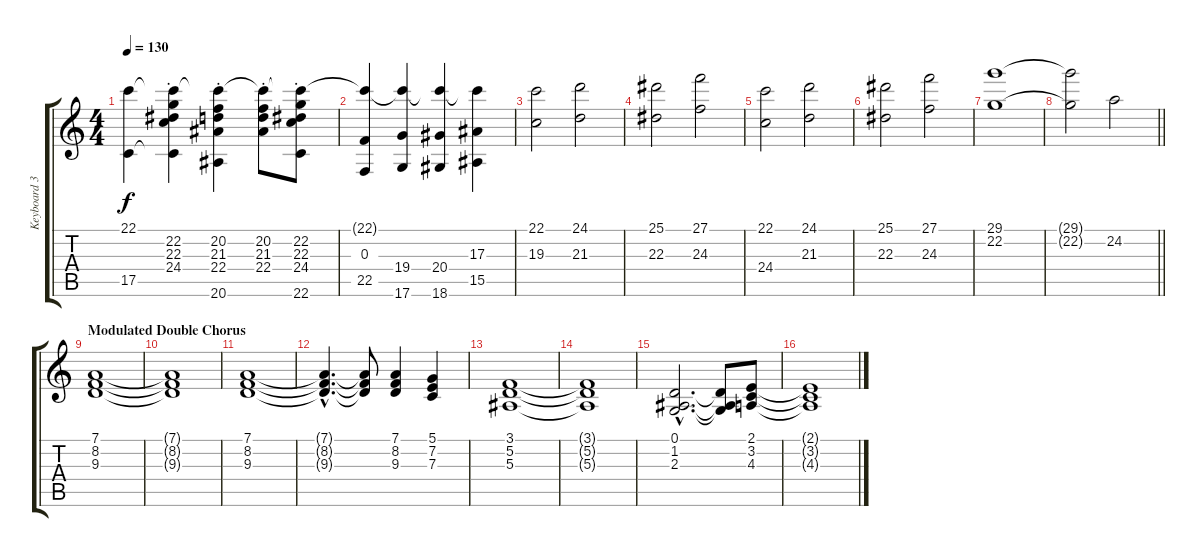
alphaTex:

\track ("Keyboard 3" "Keyboard 3") {instrument stringensemble1}
\staff {score tabs}
\tuning (D4 A3 F3 C3 G2 D2) {hide}
\ts (4 4)
\tempo 130
\clef g2
\ks c
(22.1{t} 17.5).4{dy f} (22.1{t} 22.2{st} 22.3{st} 24.4{st} 17.5{st t}).4 (22.1{t} 20.2{st} 21.3{st} 22.4{st} 20.6).4 (22.1{t} 20.2{st} 21.3{st} 22.4{st}).8 (22.1{t} 22.2{st} 22.3{st} 24.4{st} 22.6).8 |
(22.1{t} 0.3 22.5).4{volume 9} (22.1{t} 19.4 17.6).4 (22.1{t} 20.4 18.6).4 (22.1{t} 17.3 15.5).4 |
(22.1 19.3).2 (24.1 21.3).2 |
(25.1 22.3).2 (27.1 24.3).2 |
(22.1 24.4).2 (24.1 21.3).2 |
(25.1 22.3).2 (27.1 24.3).2 |
(29.1 22.2).1 |
\barLineRight lightlight
(29.1{t} 22.2{t}).2 24.2.2 |
\section ("" "Modulated Double Chorus")
(7.1 8.2 9.3).1 |
(7.1{t} 8.2{t} 9.3{t}).1 |
(7.1 8.2 9.3).1 |
(7.1{hac t} 8.2{hac t} 9.3{hac t}).4{d} (7.1{t} 8.2{t} 9.3{t}).8 (7.1 8.2 9.3).4 (5.1 7.2 7.3).4 |
(3.1 5.2 5.3).1 |
(3.1{t} 5.2{t} 5.3{t}).1 |
(0.1{hac} 1.2{hac} 2.3{hac}).2{d} (0.1{t} 1.2{t} 2.3{t}).8 (2.1 3.2 4.3).8 |
(2.1{t} 3.2{t} 4.3{t}).1
